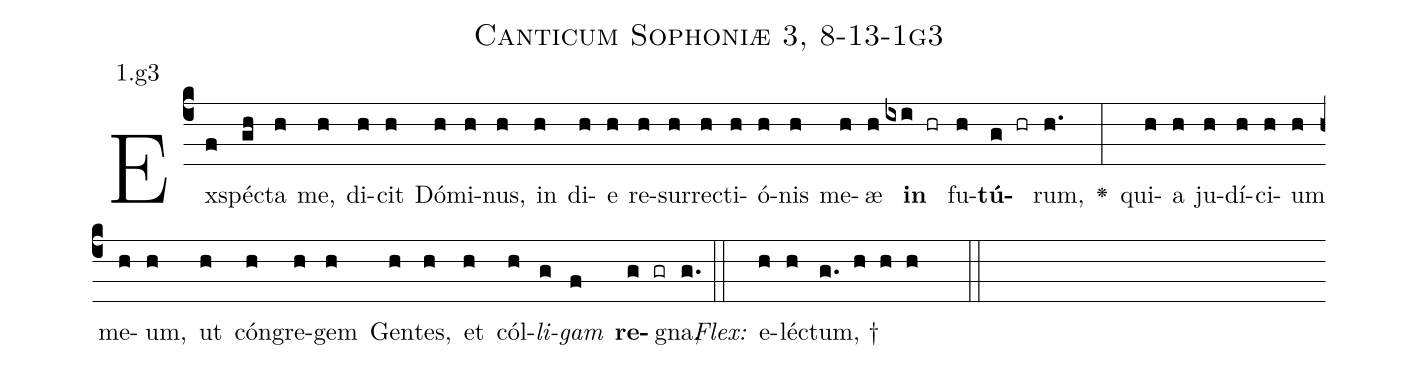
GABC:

name: Canticum Sophoniæ 3, 8-13-1g3;
annotation: 1.g3;
%%
(c4)Ex(f)spé(gh)cta(h) me,(h) di(h)cit(h) Dó(h)mi(h)nus,(h) in(h) di(h)e(h) re(h)sur(h)re(h)cti(h)ó(h)nis(h) me(h)æ(h) <b>in</b>(ixi hr) fu(h)<b>tú</b>(g hr)rum,(h.) <v>\greheightstar</v>(:) qui(h)a(h) ju(h)dí(h)ci(h)um(h) me(h)um,(h) ut(h) cón(h)gre(h)gem(h) Gen(h)tes,(h) et(h) cól(h)<i>li</i>(g)<i>gam</i>(f) <b>re</b>(g gr)gna,(g.) (::)
<i>Flex:</i>()  e(h)lé(h)ctum, †(g. h h h  ::)

%E(h) u(h) o(g) u(f) a(g) e.(g.) (::)
